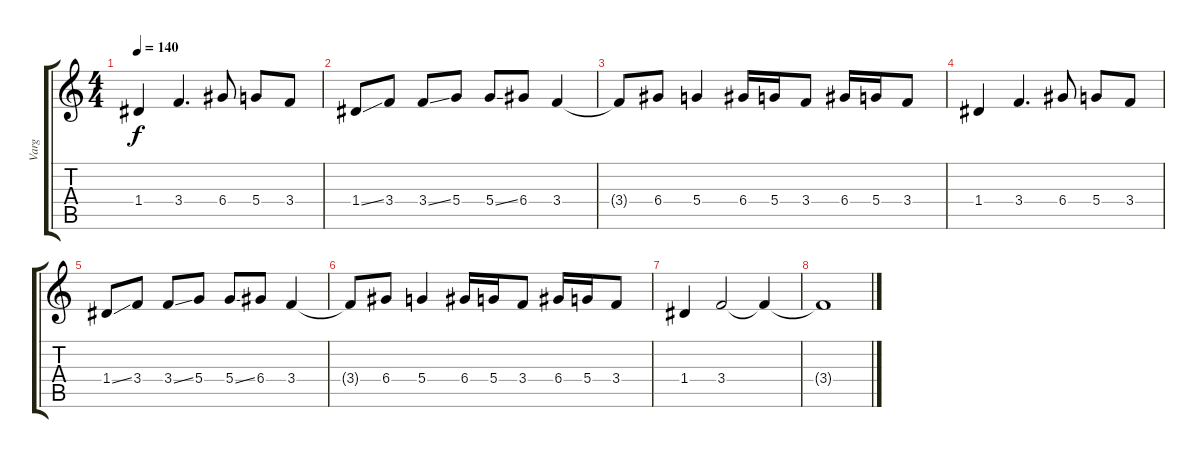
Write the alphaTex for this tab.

\track ("Varg" "Varg") {instrument distortionguitar}
\staff {score tabs}
\tuning (E4 B3 G3 D3 A2 E2) {hide}
\ts (4 4)
\tempo 140
\clef g2
\ks c
1.4.4{dy f} 3.4.4{d} 6.4.8 5.4.8 3.4.8 |
1.4{ss}.8 3.4.8 3.4{ss}.8 5.4.8 5.4{ss}.8 6.4.8 3.4.4 |
3.4{t}.8 6.4.8 5.4.4 6.4.16 5.4.16 3.4.8 6.4.16 5.4.16 3.4.8 |
1.4.4 3.4.4{d} 6.4.8 5.4.8 3.4.8 |
1.4{ss}.8 3.4.8 3.4{ss}.8 5.4.8 5.4{ss}.8 6.4.8 3.4.4 |
3.4{t}.8 6.4.8 5.4.4 6.4.16 5.4.16 3.4.8 6.4.16 5.4.16 3.4.8 |
1.4.4 3.4.2 3.4{t}.4 |
3.4{t}.1
